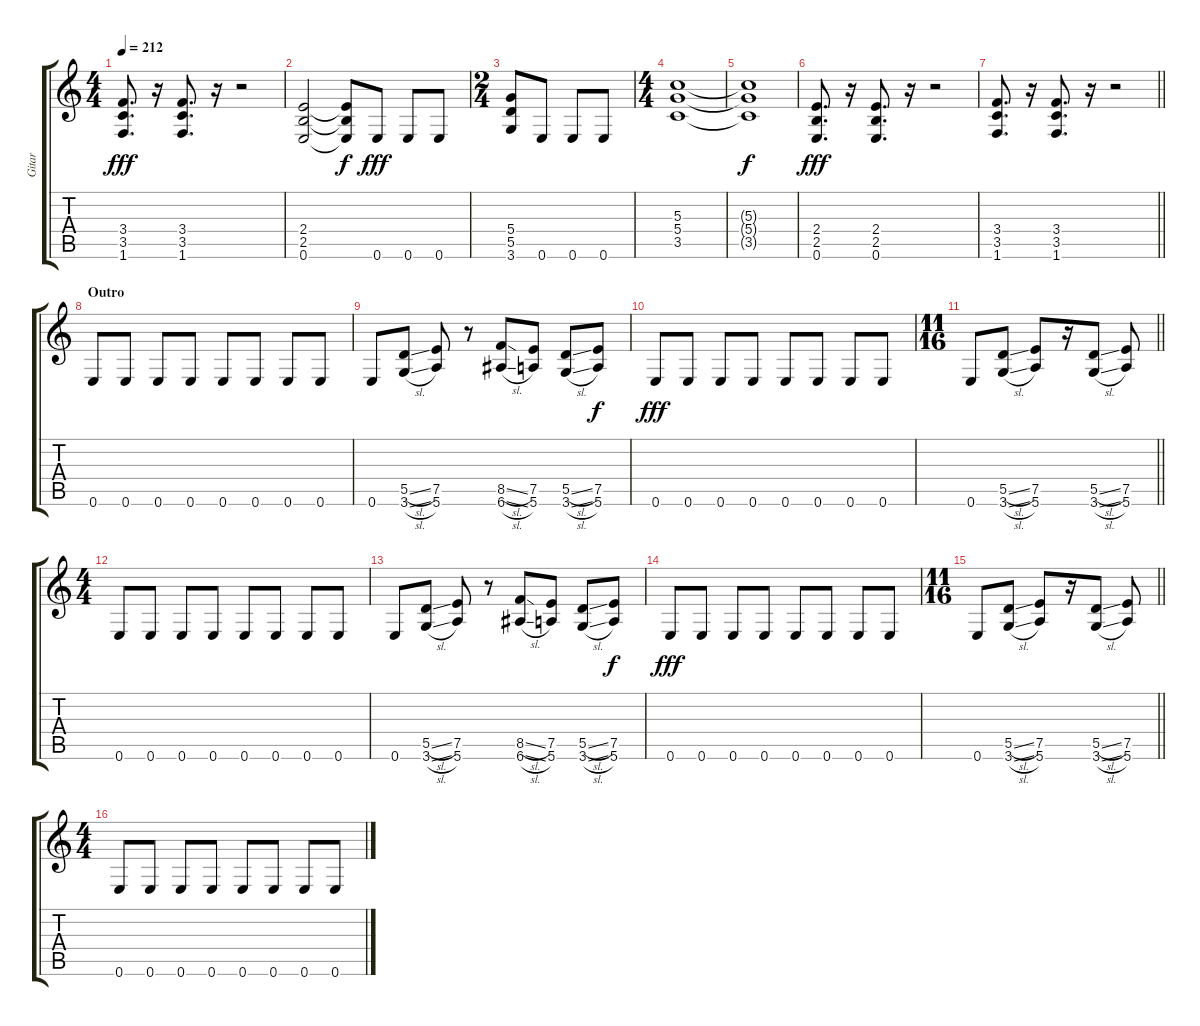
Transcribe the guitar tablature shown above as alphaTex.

\track ("Gitar" "Gitar") {instrument overdrivenguitar}
\staff {score tabs}
\tuning (E4 B3 G3 D3 A2 E2) {hide}
\ts (4 4)
\tempo 212
\clef g2
\ks c
(3.4 3.5 1.6).8{d dy fff} r.16 (3.4 3.5 1.6).8{d} r.16 r.2 |
(2.4 2.5 0.6).2 (2.4{t} 2.5{t} 0.6{t}).8{dy f} 0.6.8{dy fff} 0.6.8 0.6.8 |
\ts (2 4)
(5.4 5.5 3.6).8 0.6.8 0.6.8 0.6.8 |
\ts (4 4)
(5.3 5.4 3.5).1 |
(5.3{t} 5.4{t} 3.5{t}).1{dy f} |
(2.4 2.5 0.6).8{d dy fff} r.16 (2.4 2.5 0.6).8{d} r.16 r.2 |
\barLineRight lightlight
(3.4 3.5 1.6).8{d} r.16 (3.4 3.5 1.6).8{d} r.16 r.2 |
\section ("" "Outro")
0.6.8 0.6.8 0.6.8 0.6.8 0.6.8 0.6.8 0.6.8 0.6.8 |
0.6.8 (5.5{sl} 3.6{sl}).8 (7.5 5.6).8 r.8 (8.5{sl} 6.6{sl}).8 (7.5 5.6).8 (5.5{sl} 3.6{sl}).8 (7.5 5.6).8{dy f} |
0.6.8{dy fff} 0.6.8 0.6.8 0.6.8 0.6.8 0.6.8 0.6.8 0.6.8 |
\ts (11 16)
\barLineRight lightlight
0.6.8 (5.5{sl} 3.6{sl}).8 (7.5 5.6).8 r.16 (5.5{sl} 3.6{sl}).8 (7.5 5.6).8 |
\ts (4 4)
0.6.8 0.6.8 0.6.8 0.6.8 0.6.8 0.6.8 0.6.8 0.6.8 |
0.6.8 (5.5{sl} 3.6{sl}).8 (7.5 5.6).8 r.8 (8.5{sl} 6.6{sl}).8 (7.5 5.6).8 (5.5{sl} 3.6{sl}).8 (7.5 5.6).8{dy f} |
0.6.8{dy fff} 0.6.8 0.6.8 0.6.8 0.6.8 0.6.8 0.6.8 0.6.8 |
\ts (11 16)
\barLineRight lightlight
0.6.8 (5.5{sl} 3.6{sl}).8 (7.5 5.6).8 r.16 (5.5{sl} 3.6{sl}).8 (7.5 5.6).8 |
\ts (4 4)
0.6.8 0.6.8 0.6.8 0.6.8 0.6.8 0.6.8 0.6.8 0.6.8
